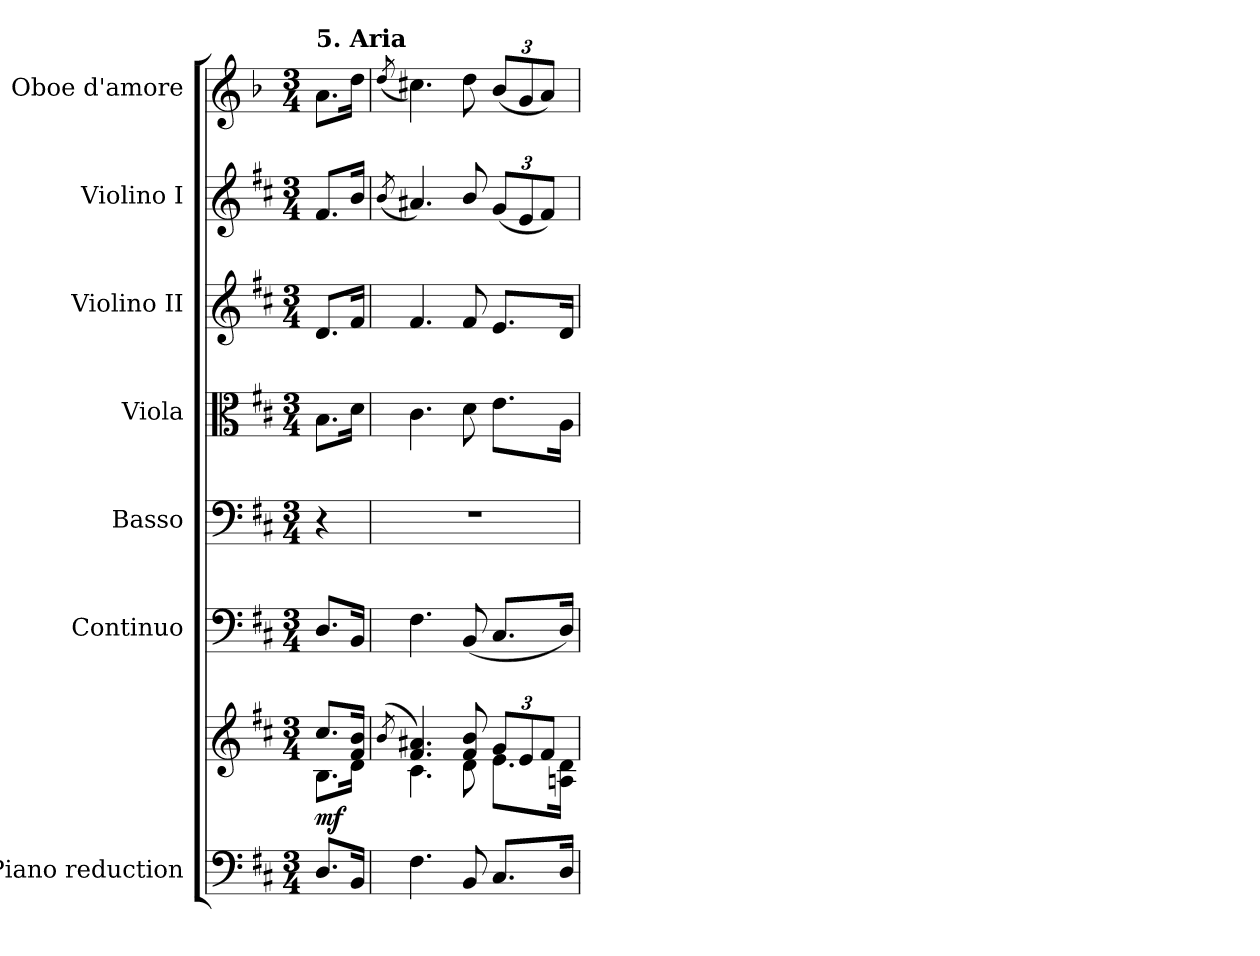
**kern	**kern	**dynam	**kern	**kern	**kern	**kern	**kern	**kern
*part7	*part7	*part7	*part6	*part5	*part4	*part3	*part2	*part1
*staff8	*staff7	*staff7/8	*staff6	*staff5	*staff4	*staff3	*staff2	*staff1
*I"Piano reduction	*	*	*I"Continuo	*I"Basso	*I"Viola	*I"Violino II	*I"Violino I	*I"Oboe d'amore
*I'Pno	*	*	*	*	*	*	*	*I'Ob
*clefF4	*clefG2	*	*clefF4	*clefF4	*clefC3	*clefG2	*clefG2	*clefG2
*	*	*	*	*	*	*	*	*ITrd2c3
*k[f#c#]	*k[f#c#]	*	*k[f#c#]	*k[f#c#]	*k[f#c#]	*k[f#c#]	*k[f#c#]	*k[f#c#]
*M3/4	*M3/4	*	*M3/4	*M3/4	*M3/4	*M3/4	*M3/4	*M3/4
=1	=1	=1	=1	=1	=1	=1	=1	=1
*	*^	*	*	*	*	*	*	*
!	!	!	!	!	!	!	!	!	!LO:TX:a:B:t=5. Aria
!	!	!	!LO:DY:b	!	!	!	!	!	!
8.D/L	8.cc#/L	8.B\L	mf	8.D/L	4r	8.B\L	8.d/L	8.f#/L	8.f#\L
16BB/Jk	16f#/ 16b/Jk	16d\Jk	.	16BB/Jk	.	16d\Jk	16f#/Jk	16b/Jk	16b\Jk
=2	=2	=2	=2	=2	=2	=2	=2	=2	=2
.	(>8qb/	.	.	.	.	.	.	(<8qb/	(<8qb/
4.F#\	4.f#/ 4.a#X/)	4.c#\	.	4.F#\	2.r	4.c#\	4.f#/	4.a#X/)	4.a#X\)
8BB/	8f#/ 8b/	8d\	.	(<8BB/	.	8d\	8f#/	8b/	8b\
*	*Xbrackettup	*	*	*	*	*	*	*Xbrackettup	*Xbrackettup
8.C#/L	12g/L	8.e\L	.	8.C#/L	.	8.e\L	8.e/L	(<12g/L	(<12g/L
.	12e/	.	.	.	.	.	.	12e/	12e/
.	12f#/J	.	.	.	.	.	.	12f#/J)	12f#/J)
16D/Jk	.	16An\ 16d\Jk	.	16D/Jk)	.	16A\Jk	16d/Jk	.	.
*	*v	*v	*	*	*	*	*	*	*
=	=	=	=	=	=	=	=	=
*-	*-	*-	*-	*-	*-	*-	*-	*-
